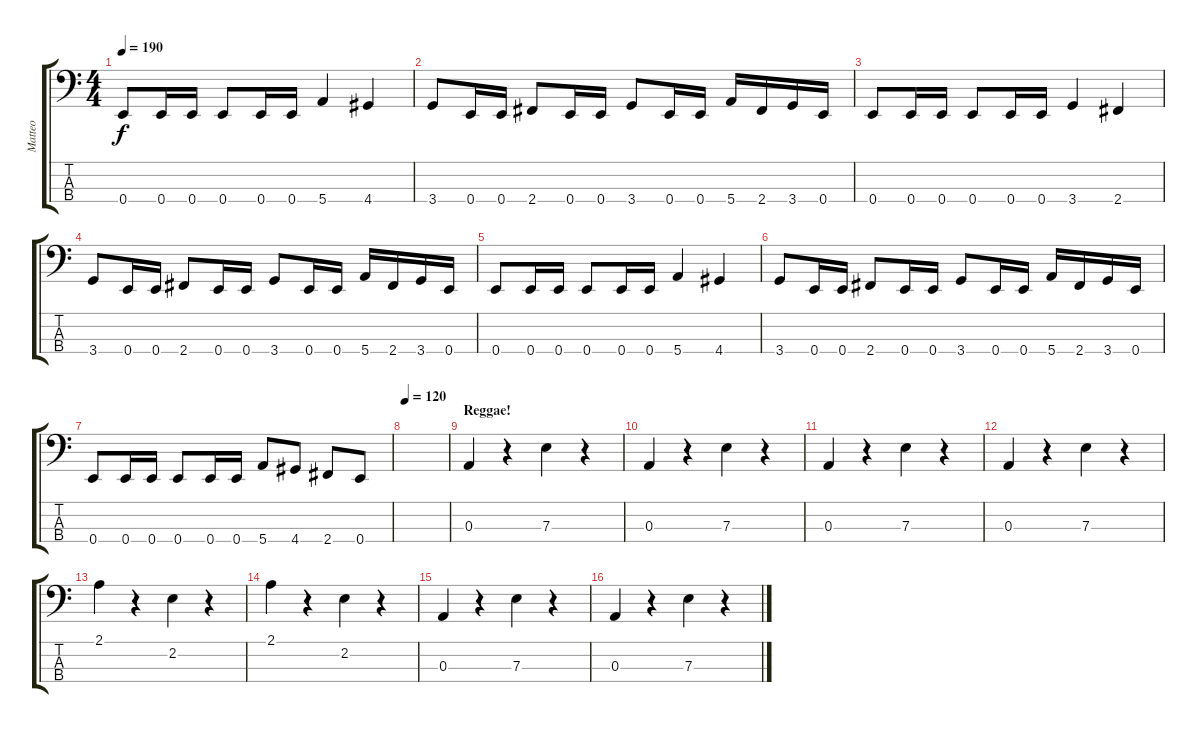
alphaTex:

\track ("Matteo" "Matteo") {instrument electricbassfinger}
\staff {score tabs}
\tuning (G2 D2 A1 E1) {hide}
\ts (4 4)
\tempo 190
\clef f4
\ks c
0.4.8{dy f} 0.4.16 0.4.16 0.4.8 0.4.16 0.4.16 5.4.4 4.4.4 |
3.4.8 0.4.16 0.4.16 2.4.8 0.4.16 0.4.16 3.4.8 0.4.16 0.4.16 5.4.16 2.4.16 3.4.16 0.4.16 |
0.4.8 0.4.16 0.4.16 0.4.8 0.4.16 0.4.16 3.4.4 2.4.4 |
3.4.8 0.4.16 0.4.16 2.4.8 0.4.16 0.4.16 3.4.8 0.4.16 0.4.16 5.4.16 2.4.16 3.4.16 0.4.16 |
0.4.8 0.4.16 0.4.16 0.4.8 0.4.16 0.4.16 5.4.4 4.4.4 |
3.4.8 0.4.16 0.4.16 2.4.8 0.4.16 0.4.16 3.4.8 0.4.16 0.4.16 5.4.16 2.4.16 3.4.16 0.4.16 |
0.4.8 0.4.16 0.4.16 0.4.8 0.4.16 0.4.16 5.4.8 4.4.8 2.4.8 0.4.8 |
\tempo 120
|
\section ("" "Reggae!")
0.3.4 r.4 7.3.4 r.4 |
0.3.4 r.4 7.3.4 r.4 |
0.3.4 r.4 7.3.4 r.4 |
0.3.4 r.4 7.3.4 r.4 |
2.1.4 r.4 2.2.4 r.4 |
2.1.4 r.4 2.2.4 r.4 |
0.3.4 r.4 7.3.4 r.4 |
0.3.4 r.4 7.3.4 r.4
